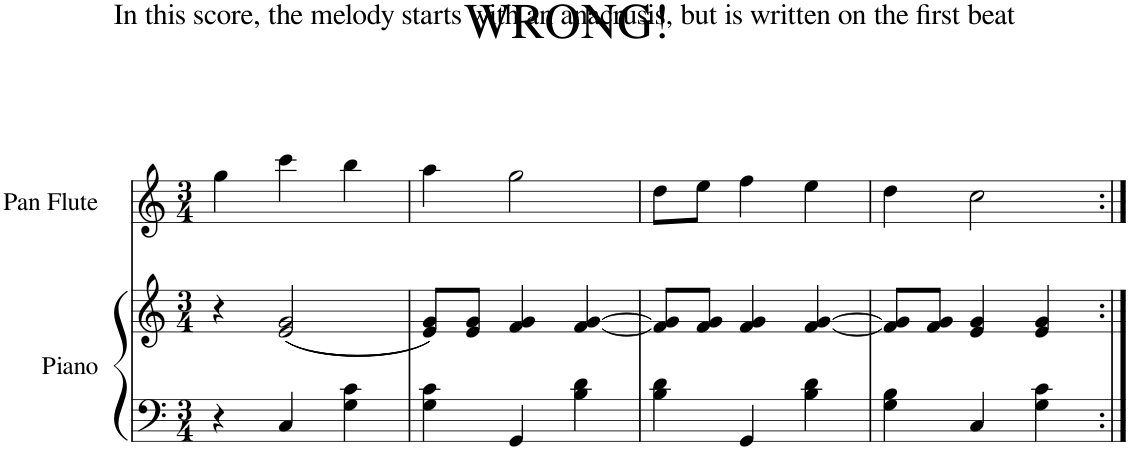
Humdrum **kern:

**kern	**kern	**kern
*part2	*part2	*part1
*staff3	*staff2	*staff1
*I"Piano	*	*I"Pan Flute
*I'Pno.	*	*I'Pn. Fl.
*clefF4	*clefG2	*clefG2
*k[]	*k[]	*k[]
*M3/4	*M3/4	*M3/4
=1	=1	=1
4r	4r	4gg\
4C/	((2e/ 2g/	4ccc\
4G\ 4c\	.	4bb\
=2	=2	=2
4G\ 4c\	8e/ 8g/L))	4aa\
.	8e/ 8g/J	.
4GG/	4f/ 4g/	2gg\
4B\ 4d\	[4f/ [4g/	.
=3	=3	=3
4B\ 4d\	8f/] 8g/]L	8dd\L
.	8f/ 8g/J	8ee\J
4GG/	4f/ 4g/	4ff\
4B\ 4d\	[4f/ [4g/	4ee\
=4	=4	=4
4G\ 4B\	8f/] 8g/]L	4dd\
.	8f/ 8g/J	.
4C/	4e/ 4g/	2cc\
4G\ 4c\	4e/ 4g/	.
=:|!	=:|!	=:|!
*-	*-	*-
